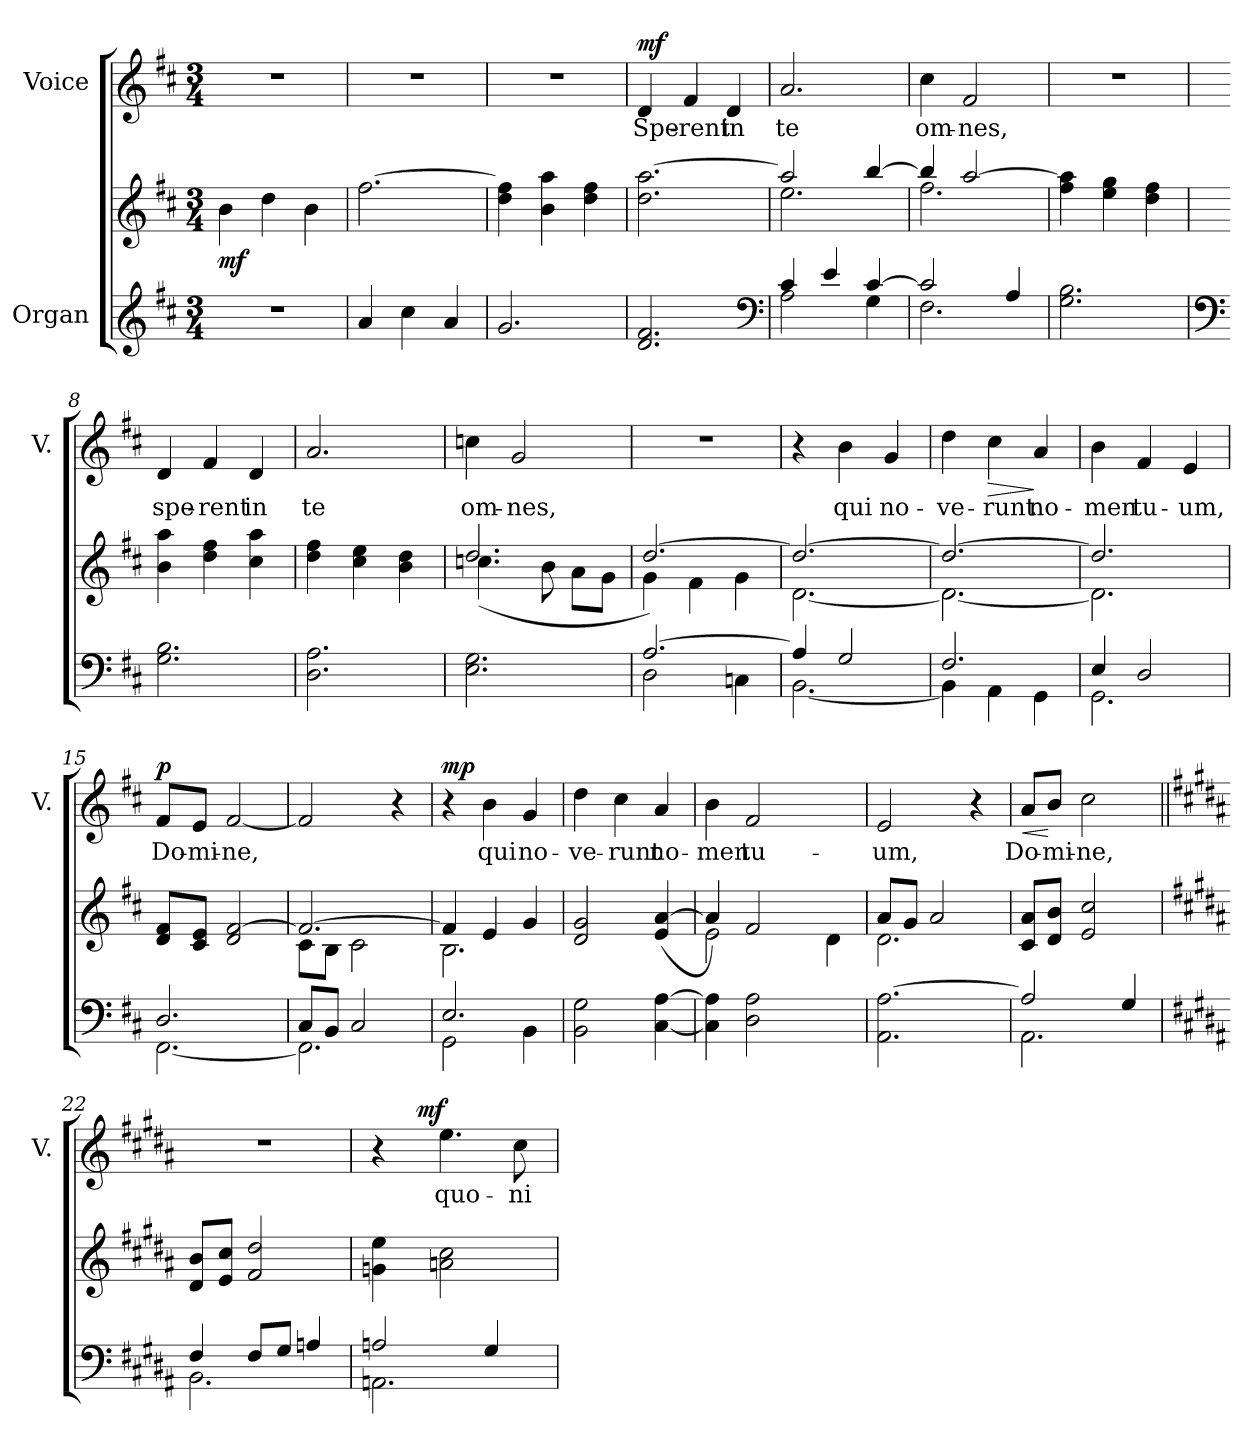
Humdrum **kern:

**kern	**kern	**dynam	**kern	**text	**dynam
*part2	*part2	*part2	*part1	*part1	*part1
*staff3	*staff2	*staff2/3	*staff1	*staff1	*staff1
*I"Organ	*	*	*I"Voice	*	*
*	*	*	*I'V.	*	*
!!LO:PB:g=z
*stria5	*stria5	*	*stria5	*	*
*clefG2	*clefG2	*	*clefG2	*	*
*k[f#c#]	*k[f#c#]	*	*k[f#c#]	*	*
*D:	*D:	*	*D:	*	*
*M3/4	*M3/4	*	*M3/4	*	*
=1	=1	=1	=1	=1	=1
!LO:N:vis=1	!	!LO:DY:b	!LO:N:vis=1	!	!
2.r	4b\	mf	2.r	.	.
.	4dd\	.	.	.	.
.	4b\	.	.	.	.
=2	=2	=2	=2	=2	=2
!	!	!	!LO:N:vis=1	!	!
4a/	[>2.ff#\	.	2.r	.	.
4cc#\	.	.	.	.	.
4a/	.	.	.	.	.
=3	=3	=3	=3	=3	=3
!	!	!	!LO:N:vis=1	!	!
2.g/	4dd\ 4ff#\]	.	2.r	.	.
.	4b\ 4aa\	.	.	.	.
.	4dd\ 4ff#\	.	.	.	.
=4	=4	=4	=4	=4	=4
!	!	!	!	!LO:LY:b	!LO:DY:a
2.f#/ 2.d/	2.dd\ [>2.aa\	.	4d/	Spe-	mf
!	!	!	!	!LO:LY:b:rj	!
.	.	.	4f#/	-rent	.
!	!	!	!	!LO:LY:b:cj	!
.	.	.	4d/	in	.
*clefF4	*	*	*	*	*
=5	=5	=5	=5	=5	=5
*^	*^	*	*	*	*
!	!	!	!	!	!	!LO:LY:b:cj	!
4c#/	2A\	2aa/]	2.ee\	.	2.a/	te	.
4e/	.	.	.	.	.	.	.
[>4c#/	4G\	[>4bb/	.	.	.	.	.
=6	=6	=6	=6	=6	=6	=6	=6
!	!	!	!	!	!	!LO:LY:b	!
2c#/]	2.F#\	4bb/]	2.ff#\	.	4cc#\	om-	.
!	!	!	!	!	!	!LO:LY:b:rj	!
.	.	[>2aa/	.	.	2f#/	-nes,	.
4A/	.	.	.	.	.	.	.
*v	*v	*	*	*	*	*	*
*	*v	*v	*	*	*	*
=7	=7	=7	=7	=7	=7
!	!	!	!LO:N:vis=1	!	!
2.G\ 2.B\	4ff#\ 4aa\]	.	2.r	.	.
.	4ee\ 4gg\	.	.	.	.
.	4dd\ 4ff#\	.	.	.	.
!!LO:LB:g=z
=8	=8	=8	=8	=8	=8
*clefF4	*	*	*	*	*
!	!	!	!	!LO:LY:b	!
2.B\ 2.G\	4b\ 4aa\	.	4d/	spe-	.
!	!	!	!	!LO:LY:b:rj	!
.	4dd\ 4ff#\	.	4f#/	-rent	.
!	!	!	!	!LO:LY:b:cj	!
.	4aa\ 4cc#\	.	4d/	in	.
=9	=9	=9	=9	=9	=9
!	!	!	!	!LO:LY:b:cj	!
2.D\ 2.A\	4dd\ 4ff#\	.	2.a/	te	.
.	4cc#\ 4ee\	.	.	.	.
.	4b\ 4dd\	.	.	.	.
=10	=10	=10	=10	=10	=10
*	*^	*	*	*	*
!	!	!	!	!	!LO:LY:b	!
2.G\ 2.E\	2.dd/	(>4.ccn\	.	4ccn\	om-	.
!	!	!	!	!	!LO:LY:b:rj	!
.	.	.	.	2g/	-nes,	.
.	.	8b\	.	.	.	.
.	.	8a\L	.	.	.	.
.	.	8g\J	.	.	.	.
=11	=11	=11	=11	=11	=11	=11
*^	*	*	*	*	*	*
!	!	!	!	!	!LO:N:vis=1	!	!
[>2.A/	2D\	[>2.dd/)	4g\	.	2.r	.	.
.	.	.	4f#\	.	.	.	.
.	4Cn\	.	4g\	.	.	.	.
=12	=12	=12	=12	=12	=12	=12	=12
4A/]	[<2.BB\	2.dd/_>	[<2.d\	.	4r	.	.
!	!	!	!	!	!	!LO:LY:b:cj	!
2G/	.	.	.	.	4b\	qui	.
!	!	!	!	!	!	!LO:LY:b:cj	!
.	.	.	.	.	4g/	no-	.
=13	=13	=13	=13	=13	=13	=13	=13
!	!	!	!	!	!	!LO:LY:b	!
2.F#/	4BB\]	2.dd/_>	2.d\_<	.	4dd\	-ve-	.
!	!	!	!	!	!	!LO:LY:b:cj	!LO:HP:b
.	4AA\	.	.	.	4cc#\	-runt	>
!	!	!	!	!	!	!LO:LY:b:cj	!
.	4GG\	.	.	.	4a/	no-	]
=14	=14	=14	=14	=14	=14	=14	=14
!	!	!	!	!	!	!LO:LY:b:cj	!
4E/	2.GG\	2.dd/]	2.d\]	.	4b\	-men	.
!	!	!	!	!	!	!LO:LY:b:cj	!
2D/	.	.	.	.	4f#/	tu-	.
!	!	!	!	!	!	!LO:LY:b:cj	!
.	.	.	.	.	4e/	-um,	.
*	*	*v	*v	*	*	*	*
=15	=15	=15	=15	=15	=15	=15
!	!	!	!	!	!LO:LY:b	!LO:DY:a
2.D/	[>2.FF#\	8d/ 8f#/L	.	8f#/L	Do-	p
!	!	!	!	!	!LO:LY:b:cj	!
.	.	8c#/ 8e/J	.	8e/J	-mi-	.
!	!	!	!	!	!LO:LY:b:rj	!
.	.	2d/ [>2f#/	.	[>2f#/	-ne,	.
!!LO:LB:g=z
=16	=16	=16	=16	=16	=16	=16
*	*	*^	*	*	*	*
8C#/L	2.FF#\]	2.f#/_>	8c#\L	.	2f#/]	.	.
8BB/J	.	.	8B\J	.	.	.	.
2C#/	.	.	2c#\	.	.	.	.
.	.	.	.	.	4r	.	.
=17	=17	=17	=17	=17	=17	=17	=17
!	!	!	!	!	!	!	!LO:DY:a
2.E/	2GG\	4f#/]	2.B\	.	4r	.	mp
!	!	!	!	!	!	!LO:LY:b:cj	!
.	.	4e/	.	.	4b\	qui	.
!	!	!	!	!	!	!LO:LY:b:cj	!
.	4BB\	4g/	.	.	4g/	no-	.
*	*	*v	*v	*	*	*	*
=18	=18	=18	=18	=18	=18	=18
!	!	!	!	!	!LO:LY:b:cj	!
*v	*v	*	*	*	*	*
2BB\ 2G\	2d/ 2g/	.	4dd\	-ve-	.
!	!	!	!	!LO:LY:b:cj	!
.	.	.	4cc#\	-runt	.
!	!	!	!	!LO:LY:b:cj	!
[>4A\ [<4C#\	(<4e/ [>4a/	.	4a/	no-	.
=19	=19	=19	=19	=19	=19
*	*^	*	*	*	*
!	!	!	!	!	!LO:LY:b:cj	!
4A\] 4C#\]	4a/])	2e\	.	4b\	-men	.
!	!	!	!	!	!LO:LY:b:cj	!
2D\ 2A\	2f#/	.	.	2f#/	tu-	.
.	.	2ryy	.	.	.	.
4ryy	4d\	.	.	4ryy	.	.
=20	=20	=20	=20	=20	=20	=20
!	!	!	!	!	!LO:LY:b:cj	!
[>2.A\ 2.AA\	8a/L	2.d\	.	2e/	-um,	.
.	8g/J	.	.	.	.	.
.	2a/	.	.	.	.	.
.	.	.	.	4r	.	.
*	*v	*v	*	*	*	*
=21	=21	=21	=21	=21	=21
*^	*	*	*	*	*
!	!	!	!	!	!LO:LY:b	!LO:HP:b
2A/]	2.AA\	8c#/ 8a/L	.	8a/L	Do-	<
!	!	!	!	!	!LO:LY:b:cj	!
.	.	8d/ 8b/J	.	8b/J	-mi-	[
!	!	!	!	!	!LO:LY:b:rj	!
.	.	2e/ 2cc#/	.	2cc#\	-ne,	.
4G/	.	.	.	.	.	.
=22	=22	=22	=22||	=22||	=22||	=22||
*k[f#c#g#d#a#]	*	*k[f#c#g#d#a#]	*	*k[f#c#g#d#a#]	*	*
*B:	*	*B:	*	*B:	*	*
!	!	!	!	!LO:N:vis=1	!	!
4F#/	2.BB\	8d#/ 8b/L	.	2.r	.	.
.	.	8e/ 8cc#/J	.	.	.	.
8F#/L	.	2dd#/ 2f#/	.	.	.	.
8G#/J	.	.	.	.	.	.
4An/	.	.	.	.	.	.
!!LO:PB:g=z
=23	=23	=23	=23	=23	=23	=23
*	*	*	*	*^	*	*
2An/	2.AAn\	4gn\ 4ee\	.	4r	8ryy	.	.
.	.	.	.	.	32.ryy	.	.
!	!	!	!	!	!	!	!LO:DY:a
.	.	.	.	.	2ryy	.	mf
!	!	!	!	!	!	!LO:LY:b:cj	!
.	.	2an\ 2cc#\	.	4.ee\	.	quo-	.
4G#/	.	.	.	.	.	.	.
!	!	!	!	!	!	!LO:LY:b:cj	!
.	.	.	.	8cc#\	.	-ni-	.
.	.	.	.	.	16ryy	.	.
.	.	.	.	.	64ryy	.	.
*v	*v	*	*	*v	*v	*	*
=	=	=	=	=	=
*-	*-	*-	*-	*-	*-
